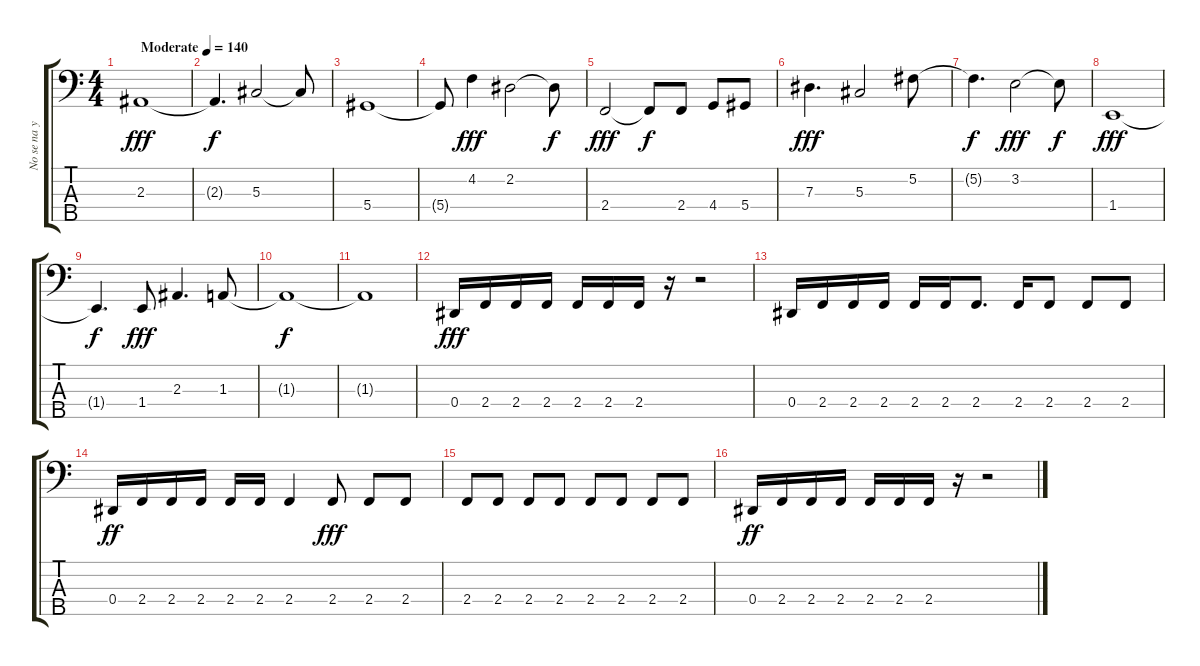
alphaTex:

\track ("No se na yo" "No se na y") {instrument electricbassfinger bank 7}
\staff {score tabs}
\tuning (Gb2 Db2 Ab1 Eb1 Bb0) {hide}
\ts (4 4)
\tempo (140 "Moderate")
\clef f4
\ks c
2.3.1{dy fff instrument electricbassfinger} |
2.3{t}.4{d dy f} 5.3.2 5.3{t}.8 |
5.4.1 |
5.4{t}.8 4.2.4{dy fff} 2.2.2 2.2{t}.8{dy f} |
2.4.2{dy fff} 2.4{t}.8{dy f} 2.4.8 4.4.8 5.4.8 |
7.3.4{d dy fff} 5.3.2 5.2.8 |
5.2{t}.4{d dy f} 3.2.2{dy fff} 3.2{t}.8{dy f} |
1.4.1{dy fff} |
1.4{t}.4{d dy f} 1.4.8{dy fff} 2.3.4{d} 1.3.8 |
1.3{t}.1{dy f} |
1.3{t}.1 |
0.4.16{dy fff} 2.4.16 2.4.16 2.4.16 2.4.16 2.4.16 2.4.16 r.16 r.2 |
0.4.16 2.4.16 2.4.16 2.4.16 2.4.16 2.4.16 2.4.8{d} 2.4.16 2.4.8 2.4.8 2.4.8 |
0.4.16{dy ff} 2.4.16 2.4.16 2.4.16 2.4.16 2.4.16 2.4.4 2.4.8{dy fff} 2.4.8 2.4.8 |
2.4.8 2.4.8 2.4.8 2.4.8 2.4.8 2.4.8 2.4.8 2.4.8 |
0.4.16{dy ff} 2.4.16 2.4.16 2.4.16 2.4.16 2.4.16 2.4.16 r.16 r.2
